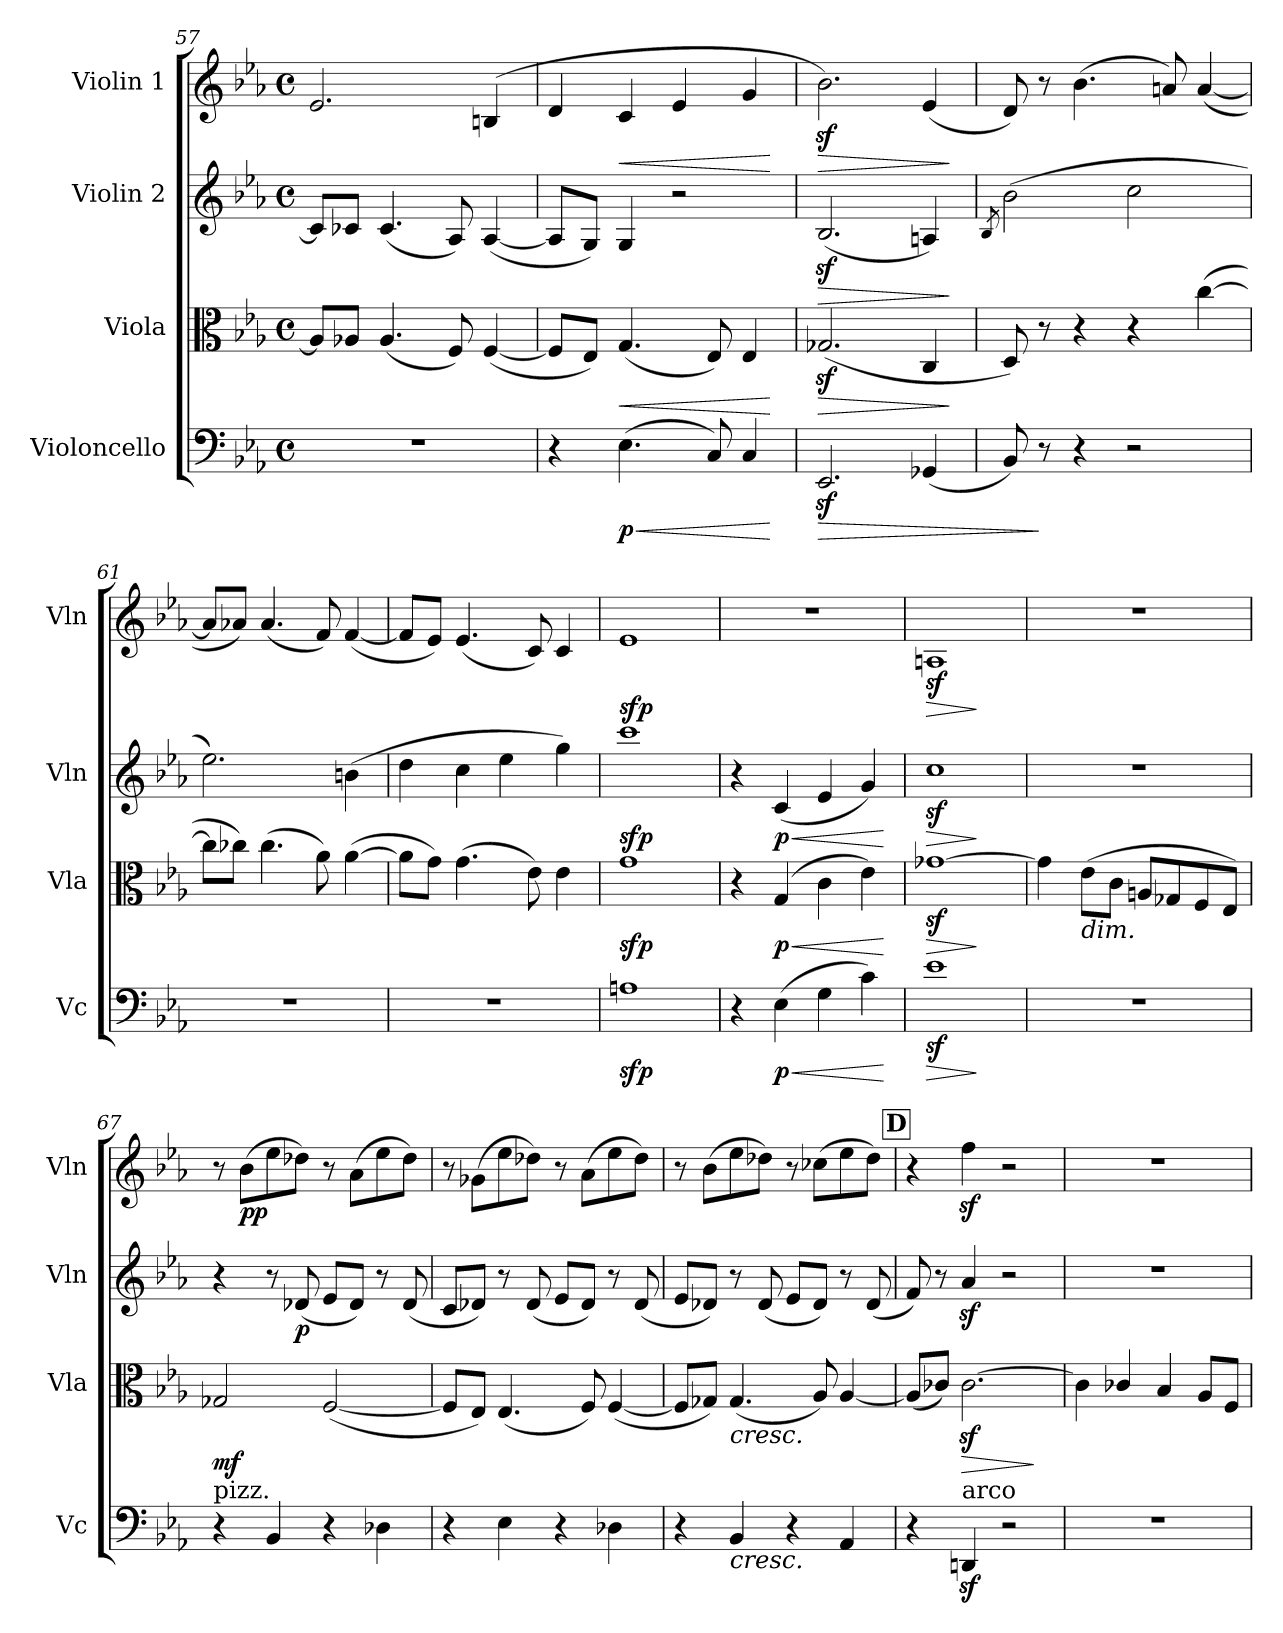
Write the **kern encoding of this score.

**kern	**dynam	**kern	**dynam	**kern	**dynam	**kern	**dynam
*part4	*part4	*part3	*part3	*part2	*part2	*part1	*part1
*staff4	*staff4	*staff3	*staff3	*staff2	*staff2	*staff1	*staff1
*I"Violoncello	*	*I"Viola	*	*I"Violin 2	*	*I"Violin 1	*
*I'Vc	*	*I'Vla	*	*I'Vln	*	*I'Vln	*
!!LO:PB:g=z
*clefF4	*	*clefC3	*	*clefG2	*	*clefG2	*
*k[b-e-a-]	*	*k[b-e-a-]	*	*k[b-e-a-]	*	*k[b-e-a-]	*
*M4/4	*	*M4/4	*	*M4/4	*	*M4/4	*
*met(c)	*	*met(c)	*	*met(c)	*	*met(c)	*
=57	=57	=57	=57	=57	=57	=57	=57
1r	.	8A/L]	.	8c/L]	.	2.e-/	.
.	.	8A-X/J	.	8c-X/J	.	.	.
.	.	(4.A-/	.	(4.c-/	.	.	.
.	.	8F/)	.	8A-/)	.	.	.
.	.	([<4F/	.	([<4A-/	.	(4Bn/	.
=58	=58	=58	=58	=58	=58	=58	=58
4r	.	8F/L]	.	8A-/L]	.	4d/	.
.	.	8E-/J)	.	8G/J)	.	.	.
!	!LO:HP:b	!	!LO:HP:b	!	!	!	!LO:HP:b
!	!LO:DY:n=1:b	!	!	!	!	!	!
(4.E-\	< p	(4.G/	<	4G/	.	4c/	<
.	.	.	.	2r	.	4e-/	.
8C/)	.	8E-/)	.	.	.	.	.
4C/	.	4E-/	.	.	.	4g/	.
.	[	.	[	.	.	.	[
=59	=59	=59	=59	=59	=59	=59	=59
!	!LO:HP:b	!	!LO:HP:b	!	!LO:HP:b	!	!LO:HP:b
2.EE-z</	>	(2.G-Xz</	>	(2.B-z</	>	2.b-z<\)	>
(4GG-X/	.	4C/	.	4An/)	.	(4e-/	.
.	.	.	]	.	]	.	]
=60	=60	=60	=60	=60	=60	=60	=60
.	.	.	.	8qB-/	.	.	.
8BB-/)	.	8D/)	.	(2b-\	.	8d/)	.
8r	]	8r	.	.	.	8r	.
4r	.	4r	.	.	.	(4.b-\	.
2r	.	4r	.	2cc\	.	.	.
.	.	.	.	.	.	8an/)	.
.	.	([>4cc\	.	.	.	([4a/	.
=61	=61	=61	=61	=61	=61	=61	=61
1r	.	8cc\L]	.	2.ee-\)	.	8a/L]	.
.	.	8cc-X\J)	.	.	.	8a-X/J)	.
.	.	(4.cc-\	.	.	.	(4.a-/	.
.	.	8a-\)	.	.	.	8f/)	.
.	.	([>4a-\	.	(4bn\	.	([<4f/	.
=62	=62	=62	=62	=62	=62	=62	=62
1r	.	8a-\L]	.	4dd\	.	8f/L]	.
.	.	8g\J)	.	.	.	8e-/J)	.
.	.	(4.g\	.	4cc\	.	(4.e-/	.
.	.	.	.	4ee-\	.	.	.
.	.	8e-\)	.	.	.	8c/)	.
.	.	4e-\	.	4gg\)	.	4c/	.
=63	=63	=63	=63	=63	=63	=63	=63
!	!LO:DY:b	!	!LO:DY:b	!	!LO:DY:b	!	!LO:DY:b
1An	sfp	1g	sfp	1ccc	sfp	1e-	sfp
!!LO:LB:g=z
=64	=64	=64	=64	=64	=64	=64	=64
4r	.	4r	.	4r	.	1r	.
!	!LO:HP:b	!	!LO:HP:b	!	!LO:HP:b	!	!
!	!LO:DY:n=1:b	!	!LO:DY:n=1:b	!	!LO:DY:n=1:b	!	!
(4E-\	< p	(4G/	< p	(4c/	< p	.	.
4G\	.	4c\	.	4e-/	.	.	.
4c\)	.	4e-\)	.	4g/)	.	.	.
.	[	.	[	.	[	.	.
=65	=65	=65	=65	=65	=65	=65	=65
!	!LO:HP:b	!	!LO:HP:b	!	!LO:HP:b	!	!LO:HP:b
1e-z<	>	[>1g-Xz<	>	1ccz<	>	1Anz<	>
.	]	.	]	.	]	.	]
=66	=66	=66	=66	=66	=66	=66	=66
1r	.	4g-\]	.	1r	.	1r	.
!	!	!LO:TX:b:i:t=dim.	!	!	!	!	!
.	.	(8e-\L	.	.	.	.	.
.	.	8c\J	.	.	.	.	.
.	.	8An/L	.	.	.	.	.
.	.	8G-X/	.	.	.	.	.
.	.	8F/	.	.	.	.	.
.	.	8E-/J)	.	.	.	.	.
=67	=67	=67	=67	=67	=67	=67	=67
!LO:TX:a:t=pizz.	!	!	!	!	!	!	!
!	!	!	!LO:DY:b	!	!	!	!
4r	.	2G-X/	mf	4r	.	8r	.
!	!	!	!	!	!	!	!LO:DY:b
.	.	.	.	.	.	(8b-\L	pp
4BB-/	.	.	.	8r	.	8ee-\	.
!	!	!	!	!	!LO:DY:b	!	!
.	.	.	.	(8d-X/	p	8dd-X\J)	.
4r	.	([<2F/	.	8e-/L	.	8r	.
.	.	.	.	8d-/J)	.	(8a-\L	.
4D-X\	.	.	.	8r	.	8ee-\	.
.	.	.	.	(8d-/	.	8dd-\J)	.
=68	=68	=68	=68	=68	=68	=68	=68
4r	.	8F/L]	.	8c/L	.	8r	.
.	.	8E-/J)	.	8d-X/J)	.	(8g-X\L	.
4E-\	.	(4.E-/	.	8r	.	8ee-\	.
.	.	.	.	(8d-/	.	8dd-X\J)	.
4r	.	.	.	8e-/L	.	8r	.
.	.	8F/)	.	8d-/J)	.	(8a-\L	.
4D-X\	.	([<4F/	.	8r	.	8ee-\	.
.	.	.	.	(8d-/	.	8dd-\J)	.
=69	=69	=69	=69	=69	=69	=69	=69
4r	.	8F/L]	.	8e-/L	.	8r	.
.	.	8G-X/J)	.	8d-X/J)	.	(8b-\L	.
!	!	!LO:TX:b:i:t=cresc.	!	!	!	!	!
!LO:TX:b:i:t=cresc.	!	!	!	!	!	!	!
4BB-/	.	(4.G-/	.	8r	.	8ee-\	.
.	.	.	.	(8d-/	.	8dd-X\J)	.
4r	.	.	.	8e-/L	.	8r	.
.	.	8A-/)	.	8d-/J)	.	(8cc-X\L	.
4AA-/	.	[4A-/	.	8r	.	8ee-\	.
.	.	.	.	(8d-/	.	8dd-\J)	.
!!LO:LB:g=z
!!LO:REH:place=s1:a:B:cj:fs=14:t=D
=70	=70	=70	=70	=70	=70	=70	=70
4r	.	(8A-/L]	.	8f/)	.	4r	.
.	.	8c-X/J)	.	8r	.	.	.
!LO:TX:a:t=arco	!	!	!	!	!	!	!
!	!	!	!LO:HP:b	!	!	!	!
4DDnz</	.	[>2.c-z<\	>	4a-z</	.	4ffz<\	.
2r	.	.	.	2r	.	2r	.
.	.	.	]	.	.	.	.
=71	=71	=71	=71	=71	=71	=71	=71
!	!	!	!LO:DY:b	!	!	!	!
!	!	!	!LO:DY:n=1:b	!	!	!	!
1r	.	4c-\]	pp other-dynamics	1r	.	1r	.
.	.	4c-X/	.	.	.	.	.
.	.	4B-/	.	.	.	.	.
.	.	8A-/L	.	.	.	.	.
.	.	8F/J	.	.	.	.	.
=	=	=	=	=	=	=	=
*-	*-	*-	*-	*-	*-	*-	*-
